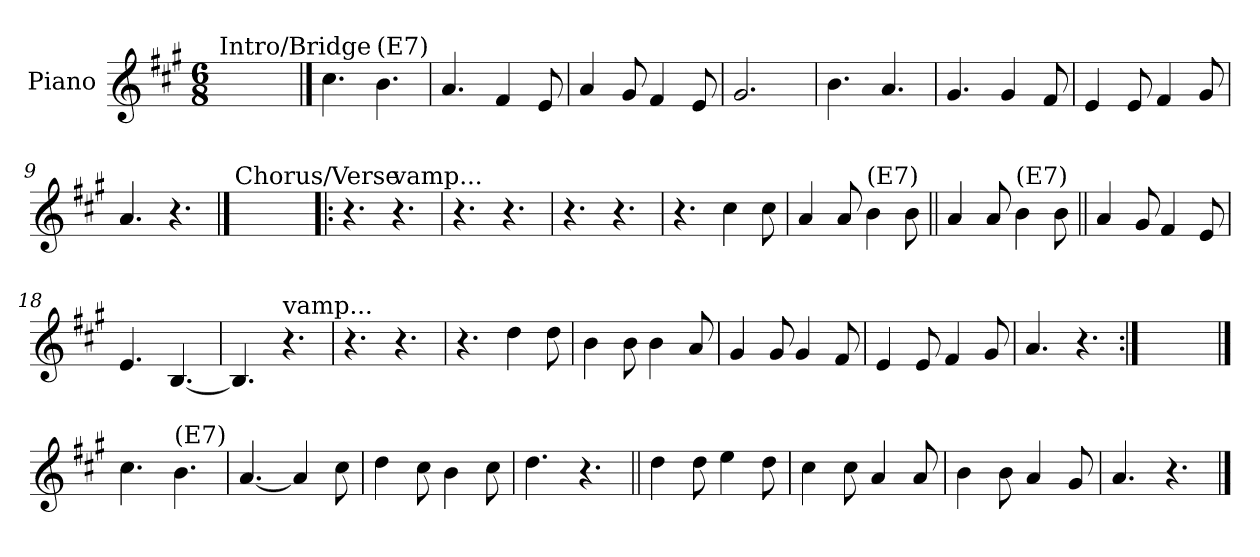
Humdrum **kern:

**kern
*part1
*staff1
*I"Piano
*I'Pno
*clefG2
*k[f#c#g#]
*A:
*M6/8
=1
!LO:TX:a:t=Intro/Bridge
2.ryy
==2
4.cc#\
!LO:TX:a:t=(E7)
4.b\
=3
4.a/
4f#/
8e/
=4
4a/
8g#/
4f#/
8e/
=5
2.g#/
=6
4.b\
4.a/
=7
4.g#/
4g#/
8f#/
=8
4e/
8e/
4f#/
8g#/
=9
4.a/
4.r
==10
!LO:TX:a:t=Chorus/Verse
2.ryy
!!LO:LB:g=z
=11!|:
4.r
!LO:TX:a:t=vamp...
4.r
=12
4.r
4.r
=13
4.r
4.r
=14
4.r
4cc#\
8cc#\
=15
4a/
8a/
!LO:TX:a:t=(E7)
4b\
8b\
=16||
4a/
8a/
!LO:TX:a:t=(E7)
4b\
8b\
=17||
4a/
8g#/
4f#/
8e/
=18
4.e/
[4.B/
=19
4.B/]
!LO:TX:a:t=vamp...
4.r
=20
4.r
4.r
!!LO:LB:g=z
=21
4.r
4dd\
8dd\
=22
4b\
8b\
4b\
8a/
=23
4g#/
8g#/
4g#/
8f#/
=24
4e/
8e/
4f#/
8g#/
=25
4.a/
4.r
=26:|!
2.ryy
==27
4.cc#\
!LO:TX:a:t=(E7)
4.b\
=28
[4.a/
4a/]
8cc#\
=29
4dd\
8cc#\
4b\
8cc#\
!!LO:LB:g=z
=30
4.dd\
4.r
=31||
4dd\
8dd\
4ee\
8dd\
=32
4cc#\
8cc#\
4a/
8a/
=33
4b\
8b\
4a/
8g#/
=34
4.a/
4.r
==
*-
